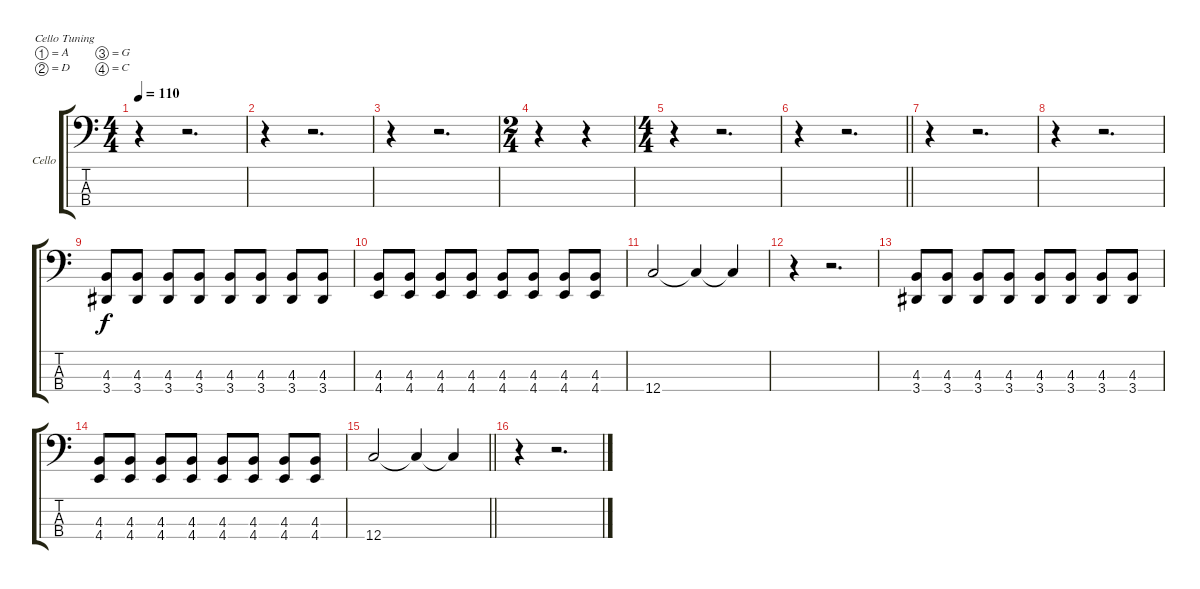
\bracketExtendMode groupsimilarinstruments
\firstSystemTrackNameOrientation horizontal
\otherSystemsTrackNameOrientation horizontal
\track ("Cello" "Cello") {instrument cello}
\staff {score tabs}
\tuning (A3 D3 G2 C2)
\ts (4 4)
\tempo 110
\clef f4
\ks c
r.4{dy f} r.2{d} |
r.4 r.2{d} |
r.4 r.2{d} |
\ts (2 4)
\beaming (8 2 2 2 2)
r.4 r.4 |
\ts (4 4)
\beaming (8 2 2 2 2)
r.4 r.2{d} |
\barLineRight lightlight
r.4 r.2{d} |
r.4 r.2{d} |
r.4 r.2{d} |
(4.3 3.4).8 (4.3 3.4).8 (4.3 3.4).8 (4.3 3.4).8 (4.3 3.4).8 (4.3 3.4).8 (4.3 3.4).8 (4.3 3.4).8 |
(4.3 4.4).8 (4.3 4.4).8 (4.3 4.4).8 (4.3 4.4).8 (4.3 4.4).8 (4.3 4.4).8 (4.3 4.4).8 (4.3 4.4).8 |
12.4.2 12.4{t}.4 12.4{t}.4 |
r.4 r.2{d} |
(4.3 3.4).8 (4.3 3.4).8 (4.3 3.4).8 (4.3 3.4).8 (4.3 3.4).8 (4.3 3.4).8 (4.3 3.4).8 (4.3 3.4).8 |
(4.3 4.4).8 (4.3 4.4).8 (4.3 4.4).8 (4.3 4.4).8 (4.3 4.4).8 (4.3 4.4).8 (4.3 4.4).8 (4.3 4.4).8 |
\barLineRight lightlight
12.4.2 12.4{t}.4 12.4{t}.4 |
r.4 r.2{d}
